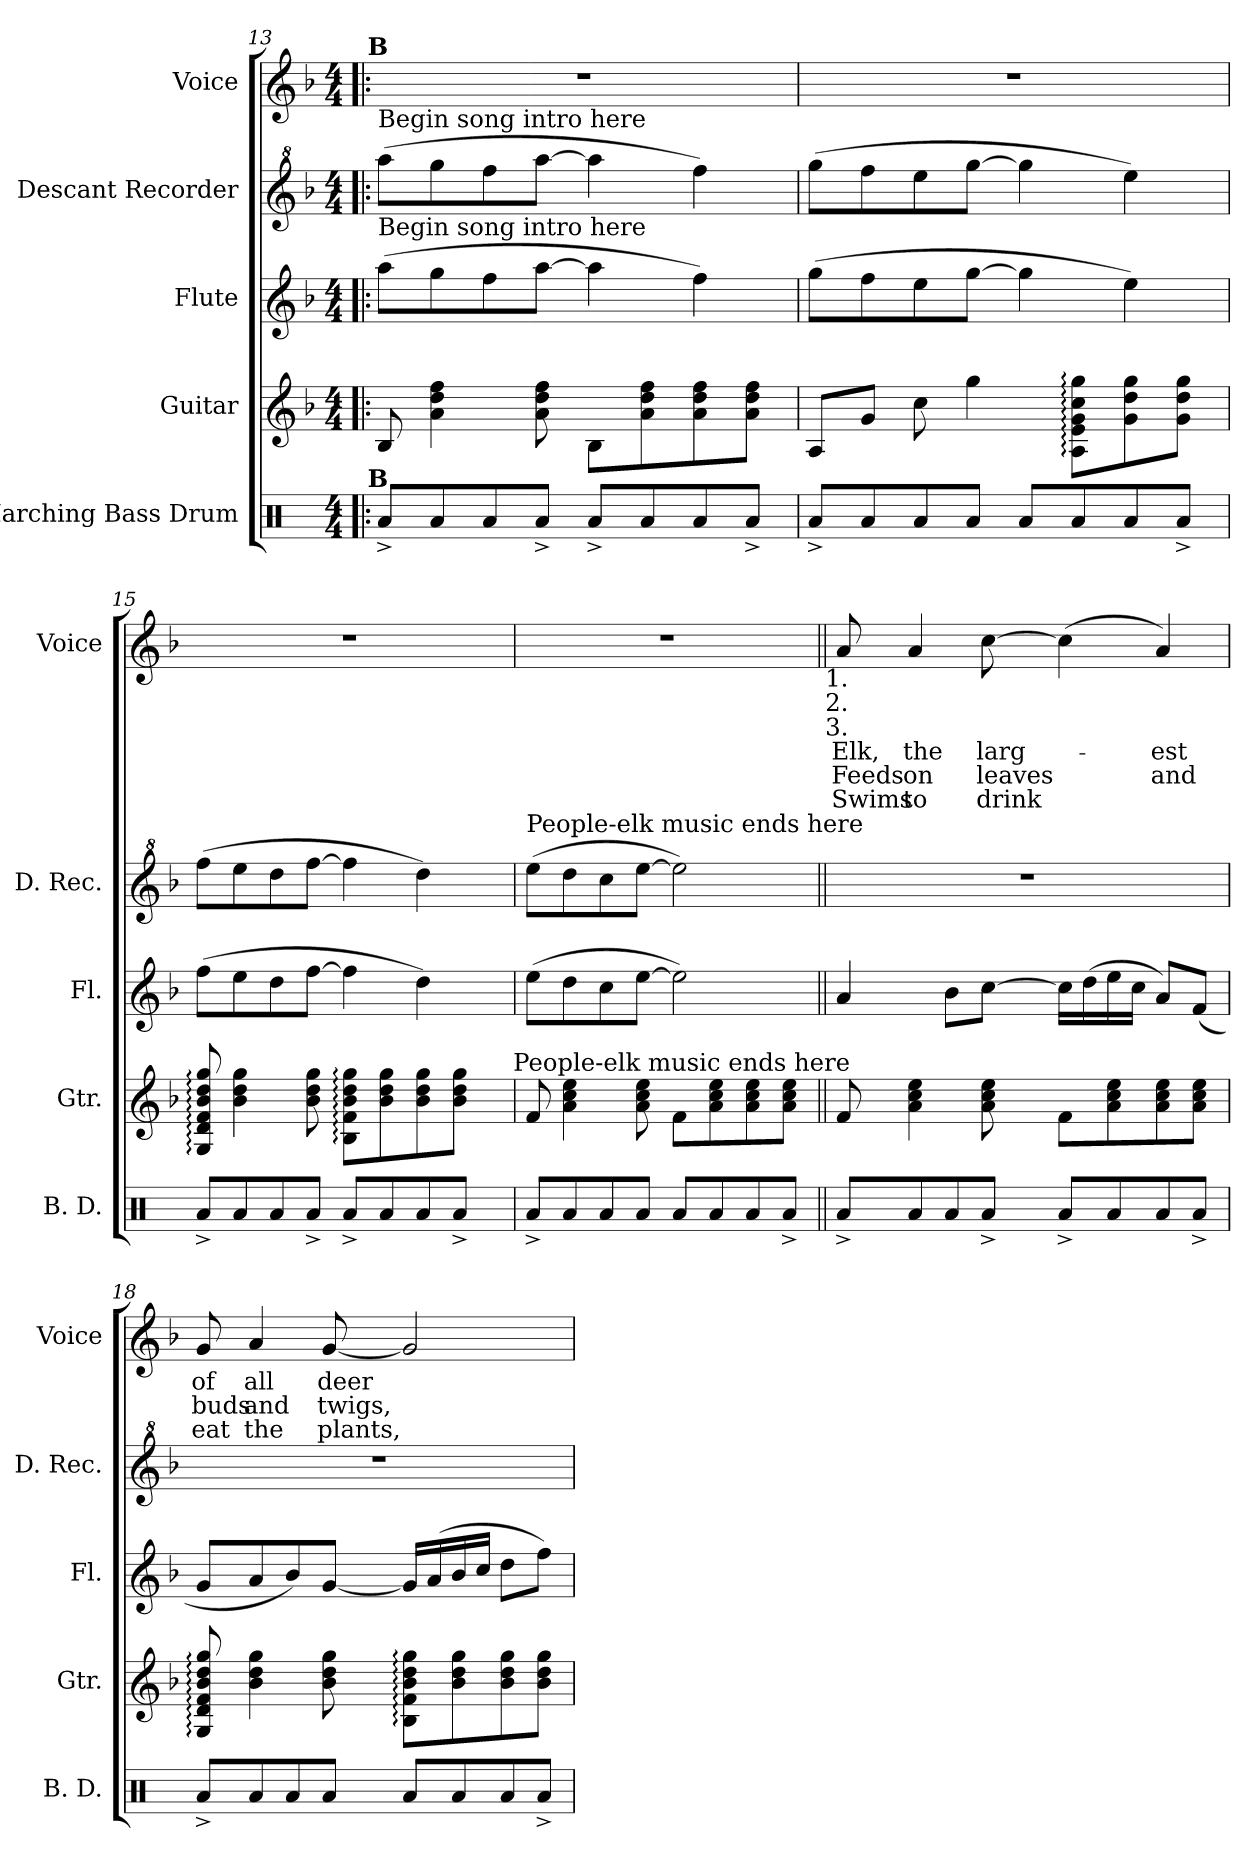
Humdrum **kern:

**kern	**kern	**kern	**kern	**kern	**text	**text	**text
*part5	*part4	*part3	*part2	*part1	*part1	*part1	*part1
*staff5	*staff4	*staff3	*staff2	*staff1	*staff1	*staff1	*staff1
*I"Marching Bass Drum	*I"Guitar	*I"Flute	*I"Descant Recorder	*I"Voice	*	*	*
*I'B. D.	*I'Gtr.	*I'Fl.	*I'D. Rec.	*I'Voice	*	*	*
*clefX	*clefG2	*clefG2	*clefG^2	*clefG2	*	*	*
*	*ITrd7c12	*	*ITrd-7c-12	*	*	*	*
*k[]	*k[b-]	*k[b-]	*k[b-]	*k[b-]	*	*	*
*C:	*F:	*F:	*F:	*F:	*	*	*
*M4/4	*M4/4	*M4/4	*M4/4	*M4/4	*	*	*
=13!|:	=13!|:	=13!|:	=13!|:	=13!|:	=13!|:	=13!|:	=13!|:
!	!	!	!	!LO:TX:a:B:cj:t=B	!	!	!
!	!	!	!LO:TX:a:t=Begin song intro here	!	!	!	!
!	!	!LO:TX:a:t=Begin song intro here	!	!	!	!	!
!LO:TX:a:B:cj:t=B	!	!	!	!	!	!	!
8Ra^i/L	8BB-i/	(8aai\L	(8aaaai\L	1r	.	.	.
8Rai/	4Ai\ 4di 4fi	8ggi\	8ggggi\	.	.	.	.
8Rai/	.	8ffi\	8ffffi\	.	.	.	.
8Ra^i/J	8Ai\ 8di 8fi	[8aai\J	[8aaaai\J	.	.	.	.
8Ra^i/L	8BB-i\L	4aai\]	4aaaai\]	.	.	.	.
8Rai/	8Ai\ 8di 8fi	.	.	.	.	.	.
8Rai/	8Ai\ 8di 8fi	4ffi\)	4ffffi\)	.	.	.	.
8Ra^i/J	8Ai\ 8di 8fiJ	.	.	.	.	.	.
=14	=14	=14	=14	=14	=14	=14	=14
8Ra^i/L	8AAi/L	(8ggi\L	(8ggggi\L	1r	.	.	.
8Rai/	8Gi/J	8ffi\	8ffffi\	.	.	.	.
8Rai/	8ci\	8eei\	8eeeei\	.	.	.	.
8Rai/J	4gi\	[8ggi\J	[8ggggi\J	.	.	.	.
8Rai/L	.	4ggi\]	4ggggi\]	.	.	.	.
8Rai/	8AAi\: 8Ei: 8Gi: 8ci: 8gi:L	.	.	.	.	.	.
8Rai/	8Gi\ 8di 8gi	4eei\)	4eeeei\)	.	.	.	.
8Ra^i/J	8Gi\ 8di 8giJ	.	.	.	.	.	.
!!LO:LB:g=z
=15	=15	=15	=15	=15	=15	=15	=15
*	*^	*	*	*	*	*	*
8Ra^i/L	8GGi/: 8Di: 8Fi: 8B-i: 8di: 8gi:	2ryy	(8ffi\L	(8ffffi\L	1r	.	.	.
8Rai/	4B-i\ 4di 4gi	.	8eei\	8eeeei\	.	.	.	.
8Rai/	.	.	8ddi\	8ddddi\	.	.	.	.
8Ra^i/J	8B-i\ 8di 8gi	.	[8ffi\J	[8ffffi\J	.	.	.	.
8Ra^i/L	8BB-i\: 8Fi: 8B-i: 8di: 8gi:L	4ryy	4ffi\]	4ffffi\]	.	.	.	.
8Rai/	8B-i\ 8di 8gi	.	.	.	.	.	.	.
8Rai/	8B-i\ 8di 8gi	8ryy	4ddi\)	4ddddi\)	.	.	.	.
8Ra^i/J	8B-i\ 8di 8giJ	16ryy	.	.	.	.	.	.
.	.	32ryy	.	.	.	.	.	.
.	.	64ryy	.	.	.	.	.	.
.	.	128...ryy	.	.	.	.	.	.
!	!	!LO:TX:a:t=People-elk music ends here	!	!	!	!	!	!
.	.	1024ryy	.	.	.	.	.	.
=16	=16	=16	=16	=16	=16	=16	=16	=16
!	!	!	!	!LO:TX:a:t=People-elk music ends here	!	!	!	!
*	*v	*v	*	*	*	*	*	*
8Ra^i/L	8Fi/	(8eei\L	(8eeeei\L	1r	.	.	.
8Rai/	4Ai\ 4ci 4ei	8ddi\	8ddddi\	.	.	.	.
8Rai/	.	8cci\	8cccci\	.	.	.	.
8Rai/J	8Ai\ 8ci 8ei	[8eei\J	[8eeeei\J	.	.	.	.
8Rai/L	8Fi\L	2eei\])	2eeeei\])	.	.	.	.
8Rai/	8Ai\ 8ci 8ei	.	.	.	.	.	.
8Rai/	8Ai\ 8ci 8ei	.	.	.	.	.	.
8Ra^i/J	8Ai\ 8ci 8eiJ	.	.	.	.	.	.
=17||	=17||	=17||	=17||	=17||	=17||	=17||	=17||
!	!	!	!	!LO:TX:b:cj:t=1.	!	!	!
!	!	!	!	!LO:TX:b:cj:t=2.	!	!	!
!	!	!	!	!LO:TX:b:cj:t=3.	!	!	!
!	!	!	!	!	!LO:LY:b:color=#000000	!LO:LY:b:color=#000000	!LO:LY:b:color=#000000
8Ra^i/L	8Fi/	4ai/	1r	8ai/	Elk,	Feeds	Swims
!	!	!	!	!	!LO:LY:b:color=#000000	!LO:LY:b:color=#000000	!LO:LY:b:color=#000000
8Rai/	4Ai\ 4ci 4ei	.	.	4ai/	the	on	to
8Rai/	.	8b-i\L	.	.	.	.	.
!	!	!	!	!	!LO:LY:b:color=#000000	!LO:LY:b:color=#000000	!LO:LY:b:color=#000000
8Ra^i/J	8Ai\ 8ci 8ei	[8cci\J	.	[8cci\	larg-	leaves	drink
8Ra^i/L	8Fi\L	16cci\LL]	.	(4cci\]	.	.	.
.	.	(16ddi\	.	.	.	.	.
8Rai/	8Ai\ 8ci 8ei	16eei\	.	.	.	.	.
.	.	16cci\JJ	.	.	.	.	.
!	!	!	!	!	!LO:LY:b:color=#000000	!LO:LY:b:color=#000000	!
8Rai/	8Ai\ 8ci 8ei	8ai/L)	.	4ai/)	-est	and	.
8Ra^i/J	8Ai\ 8ci 8eiJ	(8fi/J	.	.	.	.	.
=18	=18	=18	=18	=18	=18	=18	=18
!	!	!	!	!	!LO:LY:b:color=#000000	!LO:LY:b:color=#000000	!LO:LY:b:color=#000000
8Ra^i/L	8GGi/: 8Di: 8Fi: 8B-i: 8di: 8gi:	8gi/L	1r	8gi/	of	buds	eat
!	!	!	!	!	!LO:LY:b:color=#000000	!LO:LY:b:color=#000000	!LO:LY:b:color=#000000
8Rai/	4B-i\ 4di 4gi	8ai/	.	4ai/	all	and	the
8Rai/	.	8b-i/)	.	.	.	.	.
!	!	!	!	!	!LO:LY:b:color=#000000	!LO:LY:b:color=#000000	!LO:LY:b:color=#000000
8Rai/J	8B-i\ 8di 8gi	[8gi/J	.	[8gi/	deer	twigs,	plants,
8Rai/L	8BB-i\: 8Fi: 8B-i: 8di: 8gi:L	16gi/LL]	.	2gi/]	.	.	.
.	.	(16ai/	.	.	.	.	.
8Rai/	8B-i\ 8di 8gi	16b-i/	.	.	.	.	.
.	.	16cci/JJ	.	.	.	.	.
8Rai/	8B-i\ 8di 8gi	8ddi\L	.	.	.	.	.
8Ra^i/J	8B-i\ 8di 8giJ	8ffi\J)	.	.	.	.	.
=	=	=	=	=	=	=	=
*-	*-	*-	*-	*-	*-	*-	*-
